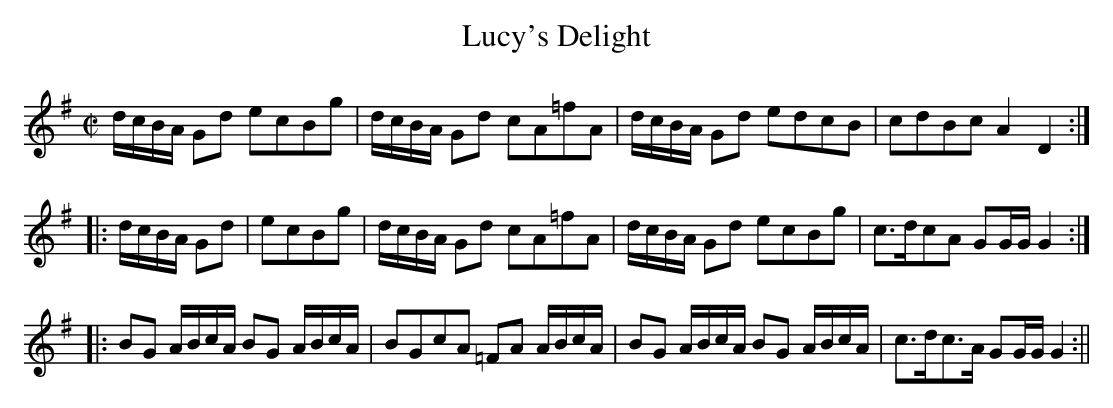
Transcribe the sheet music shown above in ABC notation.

X:1
T:Lucy's Delight
M:C|
L:1/8
K:G
d/c/B/A/ Gd ecBg|d/c/B/A/ Gd cA=fA|d/c/B/A/ Gd edcB|cdBc A2 D2:|
|:d/c/B/A/ Gd|ecBg|d/c/B/A/ Gd cA=fA|d/c/B/A/ Gd ecBg|c>dcA GG/G/ G2:|
|:BG A/B/c/A/ BG A/B/c/A/|BGcA =FA A/B/c/A/|BG A/B/c/A/ BG A/B/c/A/|c>dc>A GG/G/ G2:||
